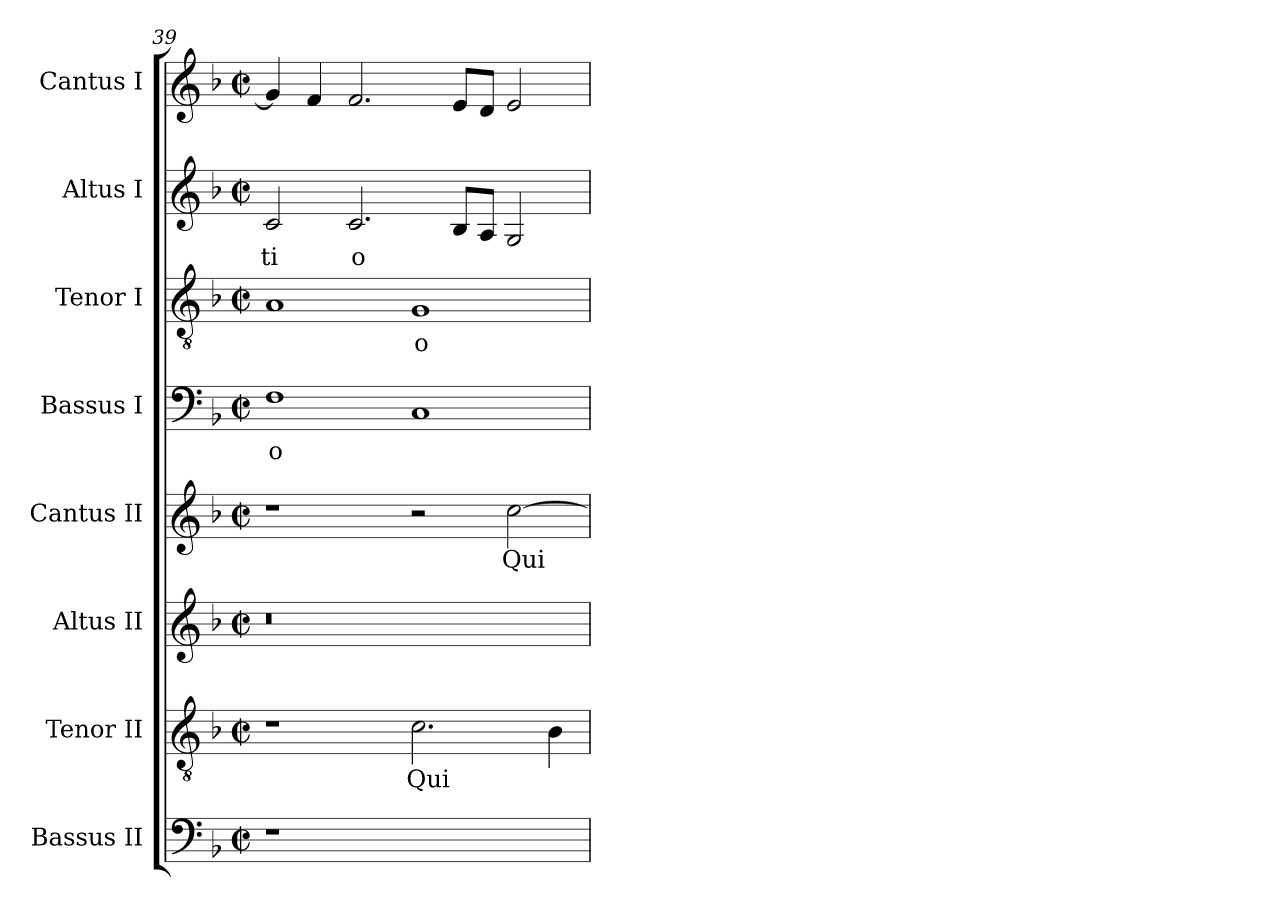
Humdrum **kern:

**kern	**kern	**text	**kern	**kern	**text	**kern	**text	**kern	**text	**kern	**text	**kern	**text
*part8	*part7	*part7	*part6	*part5	*part5	*part4	*part4	*part3	*part3	*part2	*part2	*part1	*part1
*staff8	*staff7	*staff7	*staff6	*staff5	*staff5	*staff4	*staff4	*staff3	*staff3	*staff2	*staff2	*staff1	*staff1
*I"Bassus II	*I"Tenor II	*	*I"Altus II	*I"Cantus II	*	*I"Bassus I	*	*I"Tenor I	*	*I"Altus I	*	*I"Cantus I	*
!!LO:PB:g=z
*clefF4	*clefGv2	*	*clefG2	*clefG2	*	*clefF4	*	*clefGv2	*	*clefG2	*	*clefG2	*
*k[b-]	*k[b-]	*	*k[b-]	*k[b-]	*	*k[b-]	*	*k[b-]	*	*k[b-]	*	*k[b-]	*
*F:	*F:	*	*F:	*F:	*	*F:	*	*F:	*	*F:	*	*F:	*
*M2/2	*M2/2	*	*M2/2	*M2/2	*	*M2/2	*	*M2/2	*	*M2/2	*	*M2/2	*
*met(c|)	*met(c|)	*	*met(c|)	*met(c|)	*	*met(c|)	*	*met(c|)	*	*met(c|)	*	*met(c|)	*
=39	=39	=39	=39	=39	=39	=39	=39	=39	=39	=39	=39	=39	=39
!	!	!	!	!	!	!	!LO:LY:b:cj	!	!LO:LY:b:cj	!	!LO:LY:b:cj	!	!LO:LY:b:cj
1r	1r	.	0r	1r	.	1F	-o-	1A	--	2c/	-ti	4g/]	--
!	!	!	!	!	!	!	!	!	!	!	!	!	!LO:LY:b:cj
.	.	.	.	.	.	.	.	.	.	.	.	4f/	--
!	!	!	!	!	!	!	!	!	!	!	!LO:LY:b:cj	!	!LO:LY:b:cj
.	.	.	.	.	.	.	.	.	.	2.c/	o	2.f/	--
!	!	!LO:LY:b:cj	!	!	!	!	!LO:LY:b:cj	!	!LO:LY:b:cj	!	!	!	!
1ryy	2.c\	Qui-	.	2r	.	1C	--	1G	-o	.	.	.	.
!	!	!	!	!	!	!	!	!	!	!	!LO:LY:b:cj	!	!LO:LY:b:cj
.	.	.	.	.	.	.	.	.	.	8B-/L	.	8e/L	--
!	!	!	!	!	!	!	!	!	!	!	!LO:LY:b:cj	!	!LO:LY:b:cj
.	.	.	.	.	.	.	.	.	.	8A/J	.	8d/J	--
!	!	!	!	!	!LO:LY:b:cj	!	!	!	!	!	!LO:LY:b:cj	!	!LO:LY:b:cj
.	.	.	.	[>2cc\	Qui-	.	.	.	.	2G/	.	2e/	--
!	!	!LO:LY:b:cj	!	!	!	!	!	!	!	!	!	!	!
.	4B-\	--	.	.	.	.	.	.	.	.	.	.	.
=	=	=	=	=	=	=	=	=	=	=	=	=	=
*-	*-	*-	*-	*-	*-	*-	*-	*-	*-	*-	*-	*-	*-
